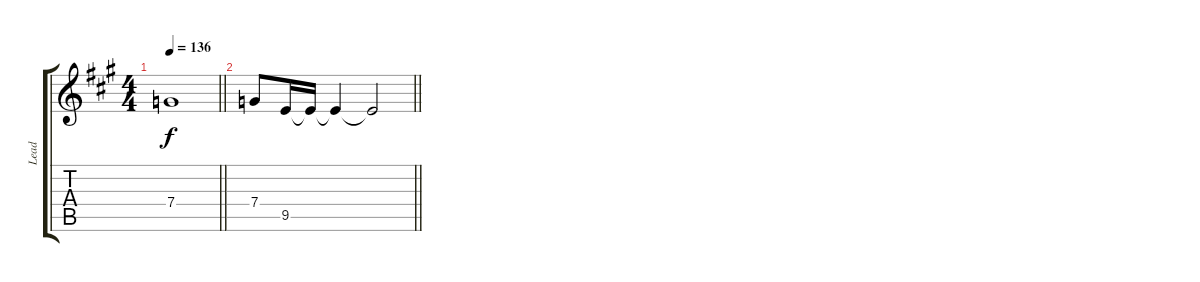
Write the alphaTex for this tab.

\track ("Lead" "Lead") {instrument distortionguitar}
\staff {score tabs}
\tuning (D4 A3 F3 C3 G2 D2) {hide}
\ts (4 4)
\tempo 136
\clef g2
\barLineRight lightlight
\ks a
7.4.1{dy f} |
\barLineRight lightlight
7.4.8 9.5.16 9.5{t}.16 9.5{t}.4 9.5{t}.2
